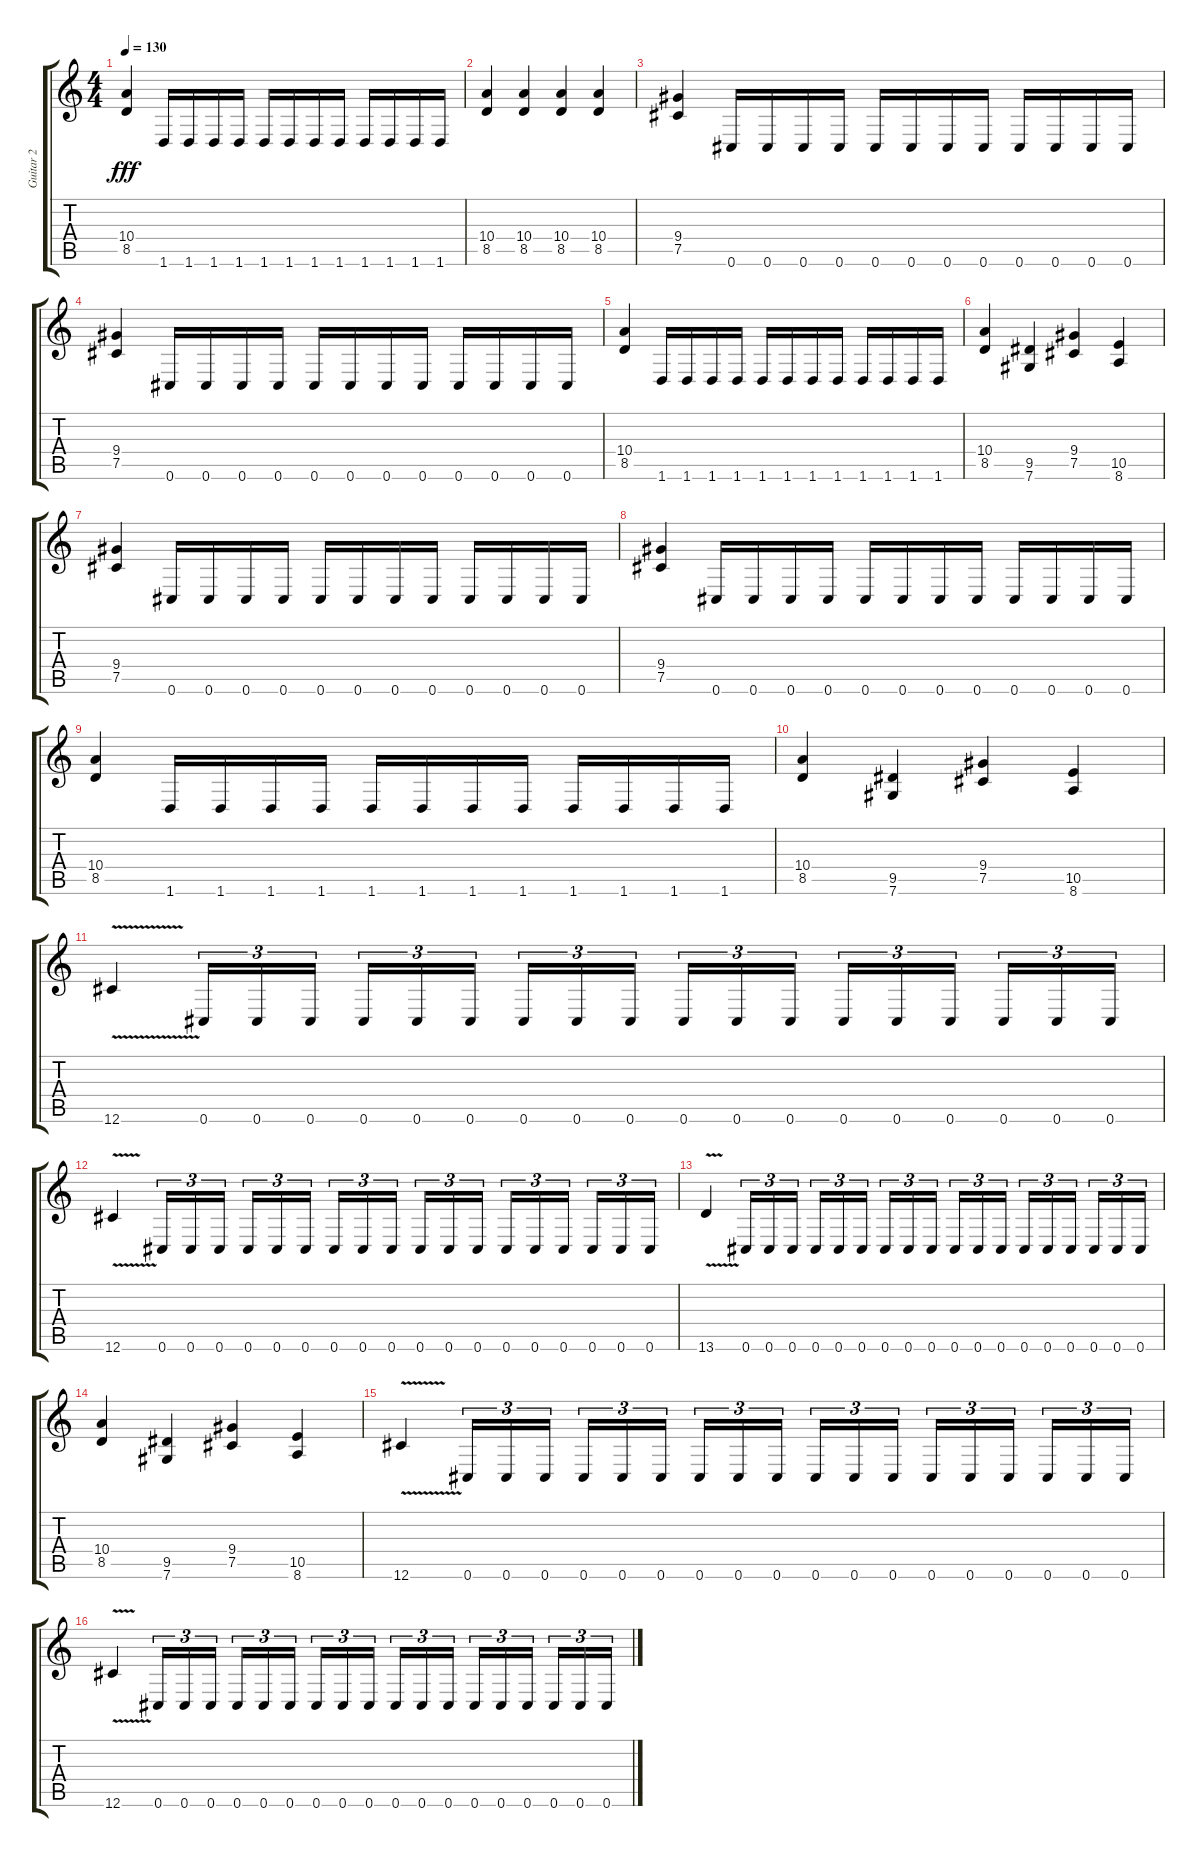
\track ("Guitar 2" "Guitar 2") {instrument overdrivenguitar}
\staff {score tabs}
\tuning (Db4 Ab3 E3 B2 Gb2 Db2) {hide}
\ts (4 4)
\tempo 130
\clef g2
\ks c
(10.4 8.5).4{dy fff} 1.6.16 1.6.16 1.6.16 1.6.16 1.6.16 1.6.16 1.6.16 1.6.16 1.6.16 1.6.16 1.6.16 1.6.16 |
(10.4 8.5).4 (10.4 8.5).4 (10.4 8.5).4 (10.4 8.5).4 |
(9.4 7.5).4 0.6.16 0.6.16 0.6.16 0.6.16 0.6.16 0.6.16 0.6.16 0.6.16 0.6.16 0.6.16 0.6.16 0.6.16 |
(9.4 7.5).4 0.6.16 0.6.16 0.6.16 0.6.16 0.6.16 0.6.16 0.6.16 0.6.16 0.6.16 0.6.16 0.6.16 0.6.16 |
(10.4 8.5).4 1.6.16 1.6.16 1.6.16 1.6.16 1.6.16 1.6.16 1.6.16 1.6.16 1.6.16 1.6.16 1.6.16 1.6.16 |
(10.4 8.5).4 (9.5 7.6).4 (9.4 7.5).4 (10.5 8.6).4 |
(9.4 7.5).4 0.6.16 0.6.16 0.6.16 0.6.16 0.6.16 0.6.16 0.6.16 0.6.16 0.6.16 0.6.16 0.6.16 0.6.16 |
(9.4 7.5).4 0.6.16 0.6.16 0.6.16 0.6.16 0.6.16 0.6.16 0.6.16 0.6.16 0.6.16 0.6.16 0.6.16 0.6.16 |
(10.4 8.5).4 1.6.16 1.6.16 1.6.16 1.6.16 1.6.16 1.6.16 1.6.16 1.6.16 1.6.16 1.6.16 1.6.16 1.6.16 |
(10.4 8.5).4 (9.5 7.6).4 (9.4 7.5).4 (10.5 8.6).4 |
12.6{v}.4 0.6.16{tu (3 2)} 0.6.16{tu (3 2)} 0.6.16{tu (3 2) beam splitsecondary} 0.6.16{tu (3 2)} 0.6.16{tu (3 2)} 0.6.16{tu (3 2)} 0.6.16{tu (3 2)} 0.6.16{tu (3 2)} 0.6.16{tu (3 2) beam splitsecondary} 0.6.16{tu (3 2)} 0.6.16{tu (3 2)} 0.6.16{tu (3 2)} 0.6.16{tu (3 2)} 0.6.16{tu (3 2)} 0.6.16{tu (3 2) beam splitsecondary} 0.6.16{tu (3 2)} 0.6.16{tu (3 2)} 0.6.16{tu (3 2)} |
12.6{v}.4 0.6.16{tu (3 2)} 0.6.16{tu (3 2)} 0.6.16{tu (3 2) beam splitsecondary} 0.6.16{tu (3 2)} 0.6.16{tu (3 2)} 0.6.16{tu (3 2)} 0.6.16{tu (3 2)} 0.6.16{tu (3 2)} 0.6.16{tu (3 2) beam splitsecondary} 0.6.16{tu (3 2)} 0.6.16{tu (3 2)} 0.6.16{tu (3 2)} 0.6.16{tu (3 2)} 0.6.16{tu (3 2)} 0.6.16{tu (3 2) beam splitsecondary} 0.6.16{tu (3 2)} 0.6.16{tu (3 2)} 0.6.16{tu (3 2)} |
13.6{v}.4 0.6.16{tu (3 2)} 0.6.16{tu (3 2)} 0.6.16{tu (3 2) beam splitsecondary} 0.6.16{tu (3 2)} 0.6.16{tu (3 2)} 0.6.16{tu (3 2)} 0.6.16{tu (3 2)} 0.6.16{tu (3 2)} 0.6.16{tu (3 2) beam splitsecondary} 0.6.16{tu (3 2)} 0.6.16{tu (3 2)} 0.6.16{tu (3 2)} 0.6.16{tu (3 2)} 0.6.16{tu (3 2)} 0.6.16{tu (3 2) beam splitsecondary} 0.6.16{tu (3 2)} 0.6.16{tu (3 2)} 0.6.16{tu (3 2)} |
(10.4 8.5).4 (9.5 7.6).4 (9.4 7.5).4 (10.5 8.6).4 |
12.6{v}.4 0.6.16{tu (3 2)} 0.6.16{tu (3 2)} 0.6.16{tu (3 2) beam splitsecondary} 0.6.16{tu (3 2)} 0.6.16{tu (3 2)} 0.6.16{tu (3 2)} 0.6.16{tu (3 2)} 0.6.16{tu (3 2)} 0.6.16{tu (3 2) beam splitsecondary} 0.6.16{tu (3 2)} 0.6.16{tu (3 2)} 0.6.16{tu (3 2)} 0.6.16{tu (3 2)} 0.6.16{tu (3 2)} 0.6.16{tu (3 2) beam splitsecondary} 0.6.16{tu (3 2)} 0.6.16{tu (3 2)} 0.6.16{tu (3 2)} |
12.6{v}.4 0.6.16{tu (3 2)} 0.6.16{tu (3 2)} 0.6.16{tu (3 2) beam splitsecondary} 0.6.16{tu (3 2)} 0.6.16{tu (3 2)} 0.6.16{tu (3 2)} 0.6.16{tu (3 2)} 0.6.16{tu (3 2)} 0.6.16{tu (3 2) beam splitsecondary} 0.6.16{tu (3 2)} 0.6.16{tu (3 2)} 0.6.16{tu (3 2)} 0.6.16{tu (3 2)} 0.6.16{tu (3 2)} 0.6.16{tu (3 2) beam splitsecondary} 0.6.16{tu (3 2)} 0.6.16{tu (3 2)} 0.6.16{tu (3 2)}
